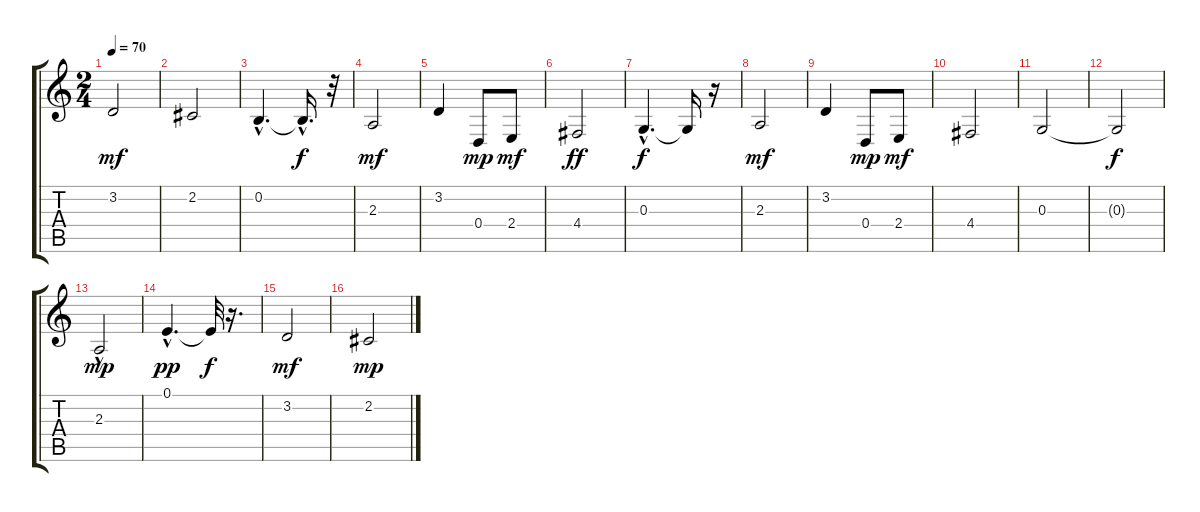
\track "" {instrument stringensemble1}
\staff {score tabs}
\tuning (E4 B3 G3 D3 A2 E2) {hide}
\ts (2 4)
\tempo 70
\clef g2
\ks c
3.2.2{dy mf} |
2.2.2 |
0.2{hac}.4{d} 0.2{hac t}.16{d dy f} r.32 |
2.3.2{dy mf} |
3.2.4 0.4.8{dy mp} 2.4.8{dy mf} |
4.4.2{dy ff} |
0.3{hac}.4{d dy f} 0.3{t}.16 r.16 |
2.3.2{dy mf} |
3.2.4 0.4.8{dy mp} 2.4.8{dy mf} |
4.4.2 |
0.3.2 |
0.3{t}.2{dy f} |
2.3{hac}.2{dy mp} |
0.1{hac}.4{d dy pp} 0.1{t}.32{dy f} r.16{d} |
3.2.2{dy mf} |
2.2.2{dy mp}
